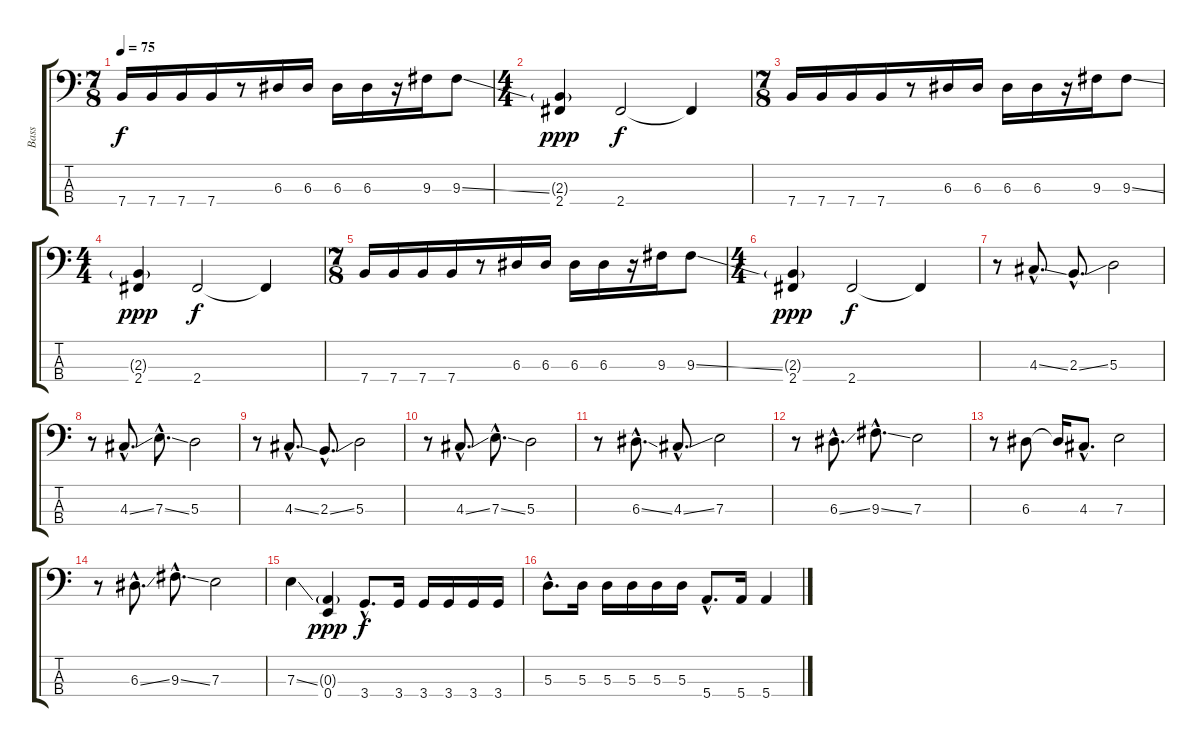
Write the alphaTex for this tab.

\track ("Bass" "Bass") {instrument electricbassfinger}
\staff {score tabs}
\tuning (G2 D2 A1 E1) {hide}
\ts (7 8)
\tempo 75
\clef f4
\ks c
7.4.16{dy f} 7.4.16 7.4.16 7.4.16 r.8 6.3.16 6.3.16 6.3.16 6.3.16 r.16 9.3.16 9.3{ss}.8 |
\ts (4 4)
(2.3{g} 2.4).4{dy ppp} 2.4.2{dy f} 2.4{t}.4 |
\ts (7 8)
7.4.16 7.4.16 7.4.16 7.4.16 r.8 6.3.16 6.3.16 6.3.16 6.3.16 r.16 9.3.16 9.3{ss}.8 |
\ts (4 4)
(2.3{g} 2.4).4{dy ppp} 2.4.2{dy f} 2.4{t}.4 |
\ts (7 8)
7.4.16 7.4.16 7.4.16 7.4.16 r.8 6.3.16 6.3.16 6.3.16 6.3.16 r.16 9.3.16 9.3{ss}.8 |
\ts (4 4)
(2.3{g} 2.4).4{dy ppp} 2.4.2{dy f} 2.4{t}.4 |
r.8 4.3{ss hac}.8{d} 2.3{ss hac}.8{d} 5.3.2 |
r.8 4.3{ss hac}.8{d} 7.3{ss hac}.8{d} 5.3.2 |
r.8 4.3{ss hac}.8{d} 2.3{ss hac}.8{d} 5.3.2 |
r.8 4.3{ss hac}.8{d} 7.3{ss hac}.8{d} 5.3.2 |
r.8 6.3{ss hac}.8{d} 4.3{ss hac}.8{d} 7.3.2 |
r.8 6.3{ss hac}.8{d} 9.3{ss hac}.8{d} 7.3.2 |
r.8 6.3.8 6.3{t}.16 4.3{hac}.8{d} 7.3.2 |
r.8 6.3{ss hac}.8{d} 9.3{ss hac}.8{d} 7.3.2 |
7.3{ss}.4 (0.3{g} 0.4).4{dy ppp} 3.4{hac}.8{d dy f} 3.4.16 3.4.16 3.4.16 3.4.16 3.4.16 |
5.3{hac}.8{d} 5.3.16 5.3.16 5.3.16 5.3.16 5.3.16 5.4{hac}.8{d} 5.4.16 5.4.4
